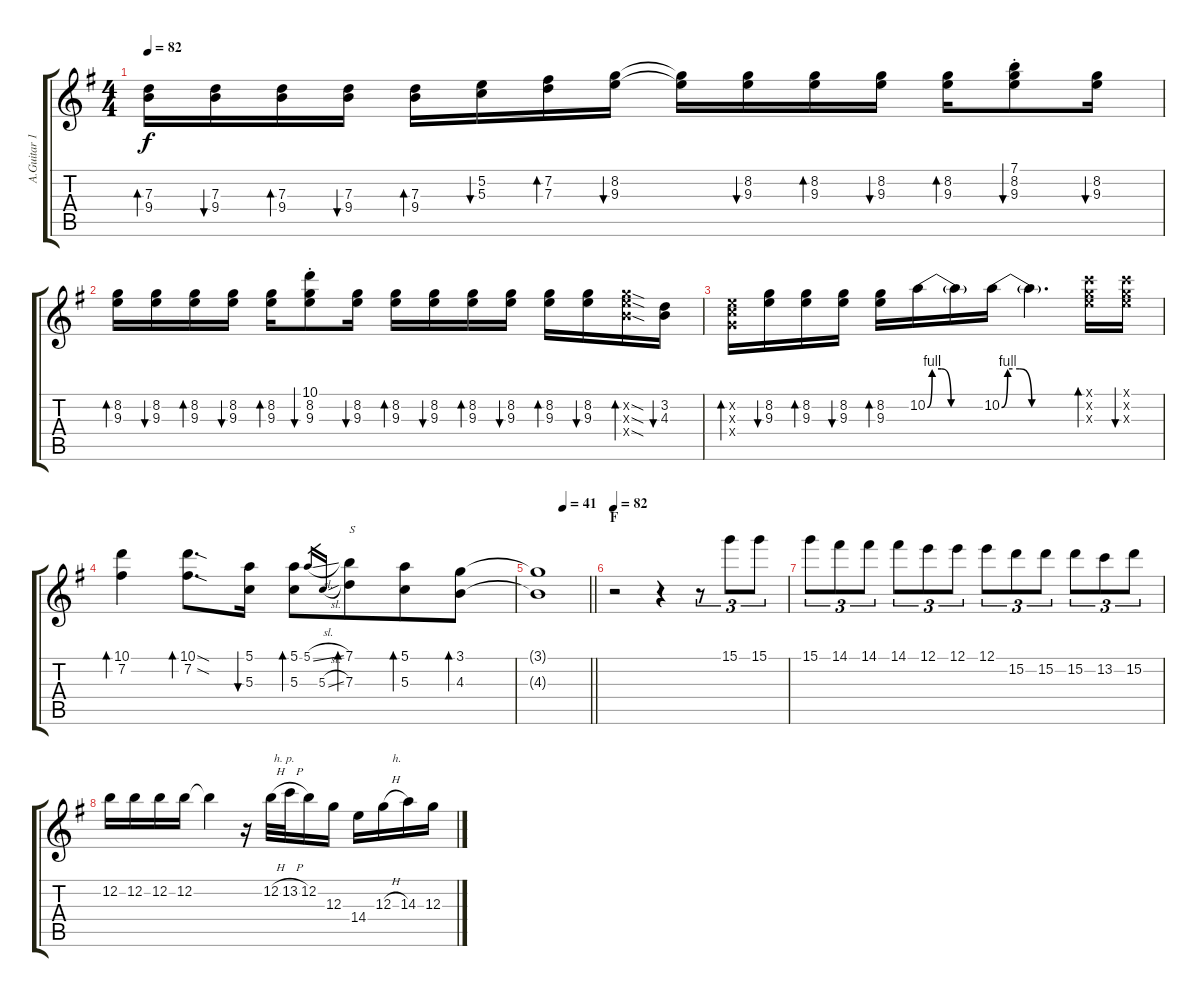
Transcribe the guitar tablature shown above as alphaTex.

\track ("A.Guitar 1" "A.Guitar 1") {instrument acousticguitarsteel}
\staff {score tabs}
\tuning (E4 B3 G3 D3 A2 E2) {hide}
\ts (4 4)
\tempo 82
\clef g2
\ks g
(7.3 9.4).16{bd 30 dy f} (7.3 9.4).16{bu 30} (7.3 9.4).16{bd 30} (7.3 9.4).16{bu 30} (7.3 9.4).16{bd 30} (5.2 5.3).16{bu 30} (7.2 7.3).16{bd 30} (8.2 9.3).16{bu 30} (8.2{t} 9.3{t}).16 (8.2 9.3).16{bu 30} (8.2 9.3).16{bd 30} (8.2 9.3).16{bu 30} (8.2 9.3).16{bd 30} (7.1{st} 8.2{st} 9.3{st}).8{bu 30} (8.2 9.3).16{bu 30} |
(8.2 9.3).16{bd 30} (8.2 9.3).16{bu 30} (8.2 9.3).16{bd 30} (8.2 9.3).16{bu 30} (8.2 9.3).16{bd 30} (10.1{st} 8.2{st} 9.3{st}).8{bu 30} (8.2 9.3).16{bu 30} (8.2 9.3).16{bd 30} (8.2 9.3).16{bu 30} (8.2 9.3).16{bd 30} (8.2 9.3).16{bu 30} (8.2 9.3).16{bd 30} (8.2 9.3).16{bu 30} (8.2{sod x} 9.3{sod x} 9.4{sod x}).16{bd 30} (3.2 4.3).16{bu 30} |
(5.2{x} 5.3{x} 5.4{x}).16{bd 30} (8.2 9.3).16{bu 30} (8.2 9.3).16{bd 30} (8.2 9.3).16{bu 30} (8.2 9.3).16{bd 30} 10.2{be (custom 0 0 5 4 15 4 25 0 60 0)}.16 10.2{t}.16 10.2{be (custom 0 0 5 4 15 4 25 0 60 0)}.16 10.2{t}.4{d} (8.1{x} 8.2{x} 9.3{x}).16{bd 30} (8.1{x} 8.2{x} 9.3{x}).16{bu 30} |
(10.1 7.2).4{bd 30} (10.1{sod} 7.2{sod}).8{d bd 30} (5.1 5.3).16{bu 30} (5.1 5.3).8{bd 30} 5.1{sl}.16{gr} 5.3{sl}.16{gr} (7.1 7.3).8{bd 30 txt "S" beam merge} (5.1 5.3).8{bd 30} (3.1 4.3).8{bd 30} |
\tempo (41 0.5)
\barLineRight lightlight
(3.1{t} 4.3{t}).1 |
\section ("" "F")
\tempo 82
r.2 r.4 r.8{tu (3 2)} 15.1.8{tu (3 2)} 15.1.8{tu (3 2)} |
15.1.8{tu (3 2)} 14.1.8{tu (3 2)} 14.1.8{tu (3 2)} 14.1.8{tu (3 2)} 12.1.8{tu (3 2)} 12.1.8{tu (3 2)} 12.1.8{tu (3 2)} 15.2.8{tu (3 2)} 15.2.8{tu (3 2)} 15.2.8{tu (3 2)} 13.2.8{tu (3 2)} 15.2.8{tu (3 2)} |
12.2.16 12.2.16 12.2.16 12.2.16 12.2{t}.4 r.16 12.2{h}.32{txt " h. p."} 13.2{h}.32 12.2.16 12.3.16 14.4.16 12.3{h}.16{txt "   h."} 14.3.16 12.3.16
